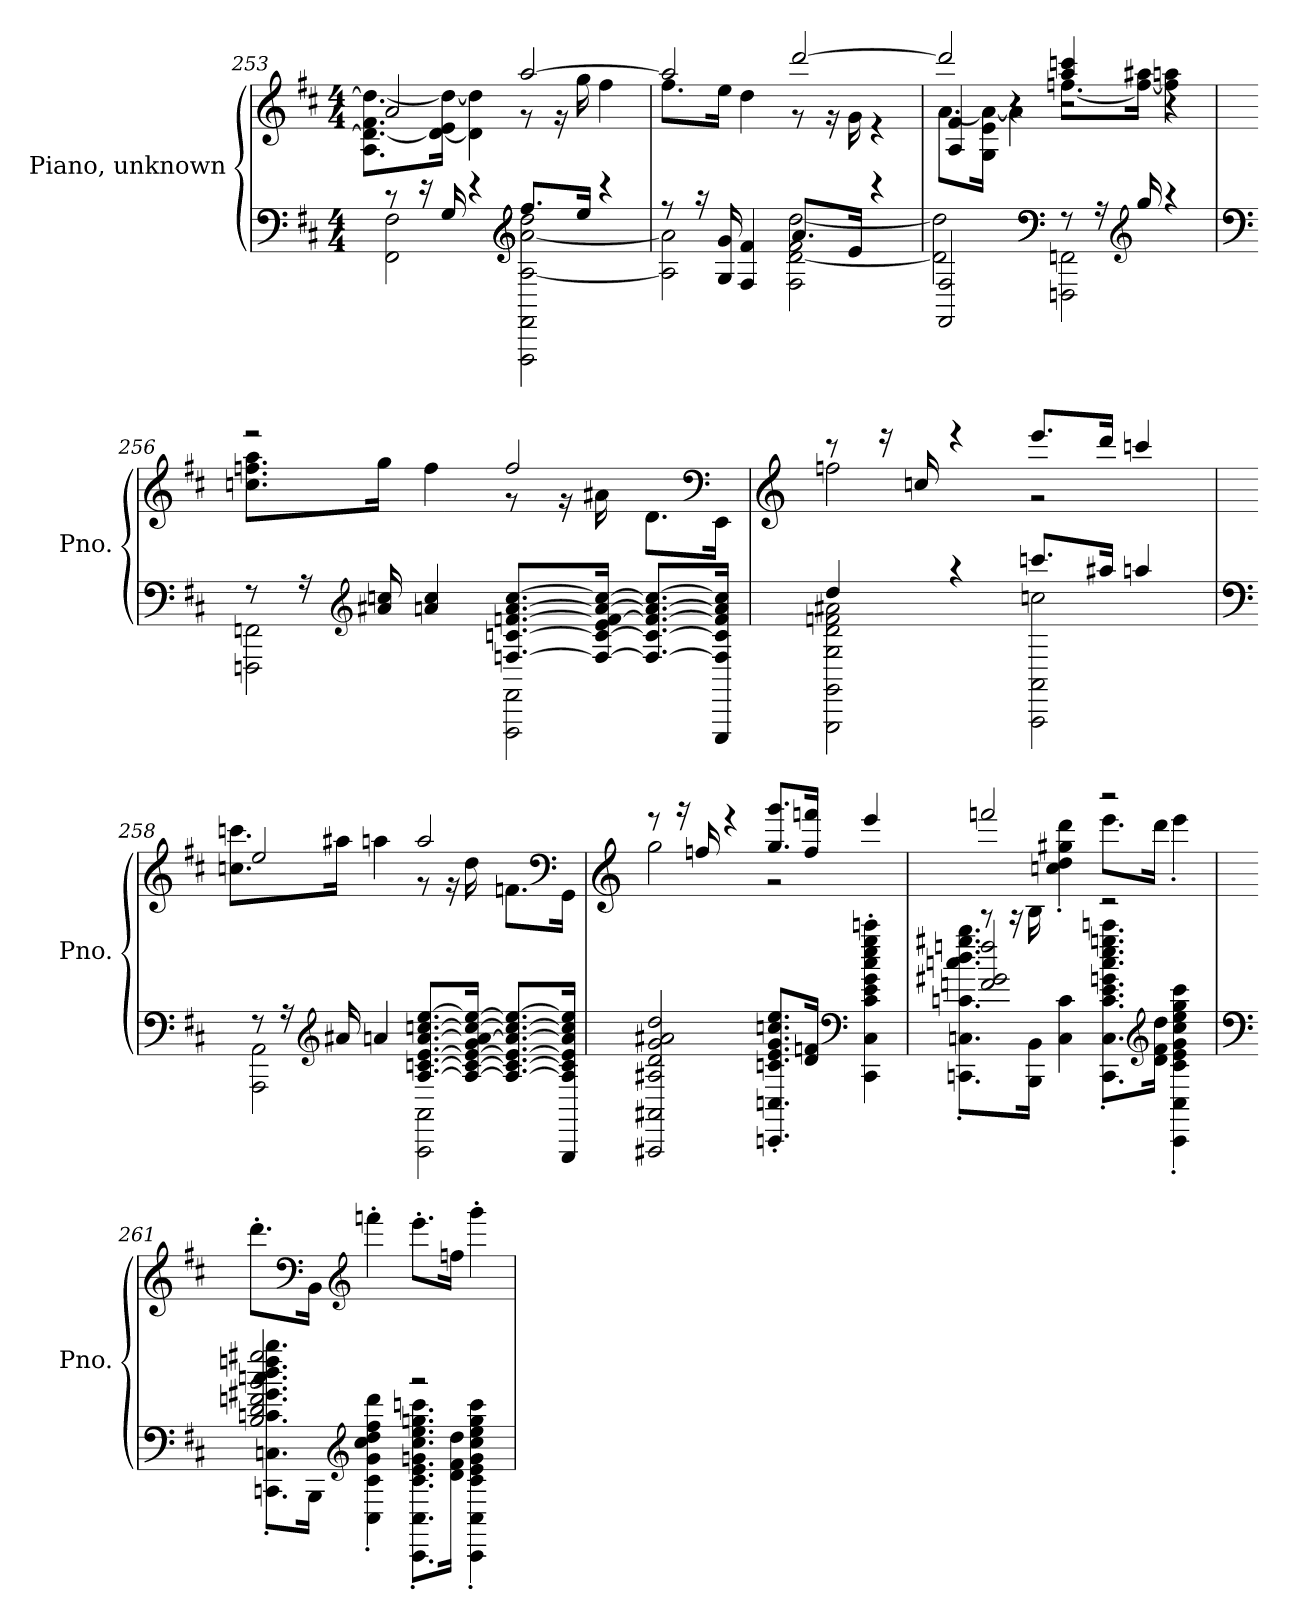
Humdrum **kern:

**kern	**kern
*part1	*part1
*staff2	*staff1
*I"Piano, unknown	*
*I'Pno.	*
*clefF4	*clefG2
*k[f#c#]	*k[f#c#]
*M4/4	*M4/4
=253	=253
*^	*^
8r	2FF#\ 2F#\	2a/	8.A\ 8.d\_ 8.f#\ 8.dd\_L
16r	.	.	.
16G/	.	.	16d\_ 16e\ 16dd\_Jk
4r	.	.	4d\] 4dd\]
*clefG2	*	*	*
8.ff#/L	2FFF#\ 2FF#\ [2A\ [2a\ 2dd\	[2aa/	8r
.	.	.	16r
16ee/Jk	.	.	16gg\
4r	.	.	4ff#\
=254	=254	=254	=254
8r	2A\] 2a\]	2aa/]	8.ff#\L
16r	.	.	.
16G/ 16g/	.	.	16ee\Jk
4F#/ 4f#/	.	.	4dd\
8.a/L	2F#\ [2d\ 2f#\ [2dd\	[2ddd/	8r
.	.	.	16r
16e/Jk	.	.	16g\
4r	.	.	4r
!!LO:LB:g=z
=255	=255	=255	=255
*	*	*	*^
2FF#/ 2F#/	2d\] 2dd\]	2ddd/]	[8.a\L	4A/ 4f#/
.	.	.	16G\ 16e\ 16a\_Jk	.
.	.	.	4a\]	4r
*clefF4	*	*	*	*
8r	2FFFn\ 2FFn\	4aa/ 4cccn/	[8.ffn\L	2r
16r	.	.	.	.
*clefG2	*	*	*	*
16gg/	.	.	16ff\_ 16aa#X\Jk	.
4r	.	4r	4ff\] 4aan\	.
*	*	*v	*v	*v
=256	=256	=256
*clefF4	*	*
*	*	*^
8r	2FFFn\ 2FFn\	2r	8.ccn\ 8.ffn\ 8.aa\L
16r	.	.	.
*clefG2	*	*	*
16a#X/ 16ccn/	.	.	16gg\Jk
4an/ 4cc/	.	.	4ff\
[8.Fn/ [8.cn/ [8.fn/ [8.a/ [8.cc/L	2FFF\ 2FF\	2ff/	8r
.	.	.	16r
16F/_ 16c/_ 16e/ 16f/_ 16a/_ 16cc/_Jk	.	.	16a#X\
8.F/_ 8.c/_ 8.f/_ 8.a/_ 8.cc/_L	.	.	8.d\L
*	*	*clefF4	*
16EEE/ 16F/] 16c/] 16f/] 16a/] 16cc/]Jk	.	.	16EE\Jk
!!LO:LB:g=z	!!
=257	=257	=257	=257
*	*	*clefG2	*
4dd/	2GGG\ 2GG\ 2G\ 2d\ 2fn\ 2a#X\	8r	2ffn\
.	.	16r	.
.	.	16ccn/	.
4r	.	4r	.
8.cccn/L	2AAA\ 2AA\ 2ccn\	8.eee/L	2r
16aa#X/Jk	.	16ddd/Jk	.
4aan/	.	4cccn/	.
=258	=258	=258	=258
*clefF4	*	*	*
8r	2AAA\ 2AA\	2ee/	8.ccn\ 8.cccn\L
16r	.	.	.
*clefG2	*	*	*
16a#X/	.	.	16aa#X\Jk
4an/	.	.	4aan\
[8.A/ [8.cn/ [8.e/ [8.a/ [8.ccn/ [8.ee/L	2AAA\ 2AA\	2aa/	8r
.	.	.	16r
16A/_ 16c/_ 16e/_ 16g/ 16a/_ 16cc/_ 16ee/_Jk	.	.	16dd\
8.A/_ 8.c/_ 8.e/_ 8.a/_ 8.cc/_ 8.ee/_L	.	.	8.fn\L
*	*	*clefF4	*
16GGG/ 16A/] 16c/] 16e/] 16a/] 16cc/] 16ee/]Jk	.	.	16GG\Jk
*v	*v	*	*
!!LO:LB:g=z	!!
=259	=259	=259
*	*clefG2	*
2AAA#X/ 2AA#X/ 2A#X/ 2d/ 2g/ 2a#X/ 2dd/	8r	2gg\
.	16r	.
.	16ffn/	.
.	4r	.
8.CCn/' 8.Cn/' 8.cn/' 8.e/' 8.g/' 8.ccn/' 8.ee/'L	8.gg/ 8.ggg/L	2r
16d/ 16fn/Jk	16ff/ 16fffn/Jk	.
*clefF4	*	*
4CC\' 4C\' 4c\' 4e\' 4g\' 4cc\' 4ee\' 4gg\' 4cccn\'	4eee/	.
=260	=260	=260
*^	*	*
2fn/ 2g#X/ 2ffn/	8.CCn\' 8.Cn\' 8.cn\' 8.ccn\' 8.dd\' 8.gg#X\' 8.bb\'L	2fffn/	8r
.	.	.	16r
.	16BBB\ 16BB\Jk	.	16B\
.	4C\ 4c\	.	4ccn\' 4dd\' 4gg#X\' 4ddd\'
2r	8.CC\' 8.C\' 8.c\' 8.e\' 8.gn\' 8.cc\' 8.ee\' 8.ggn\' 8.cccn\'L	2r	8.eee\L
*clefG2	*	*	*
.	16d\ 16f\ 16dd\Jk	.	16ddd\Jk
.	4CC\' 4C\' 4c\' 4e\' 4g\' 4cc\' 4ee\' 4gg\' 4ccc\'	.	4eee'\
*	*	*v	*v
!!LO:LB:g=z
=261	=261	=261
*clefF4	*	*
2B/ 2d/ 2fn/ 2b/ 2gg#X/	8.CCn\' 8.Cn\' 8.cn\' 8.g#X\' 8.ccn\' 8.dd\' 8.ffn\' 8.bb\'L	8.ddd'\L
*	*	*clefF4
.	16BBB\Jk	16BB\Jk
*clefG2	*	*clefG2
.	4C\' 4c\' 4g#\' 4cc\' 4dd\' 4ff\' 4ddd\'	4fffn'\
2r	8.CC\' 8.C\' 8.c\' 8.e\' 8.gn\' 8.cc\' 8.ee\' 8.ggn\' 8.cccn\'L	8.eee'\L
.	16d\ 16f\ 16dd\Jk	16ffn\Jk
.	4CC\' 4C\' 4c\' 4e\' 4g\' 4cc\' 4ee\' 4gg\' 4ccc\'	4ggg'\
*v	*v	*
=	=
*-	*-
